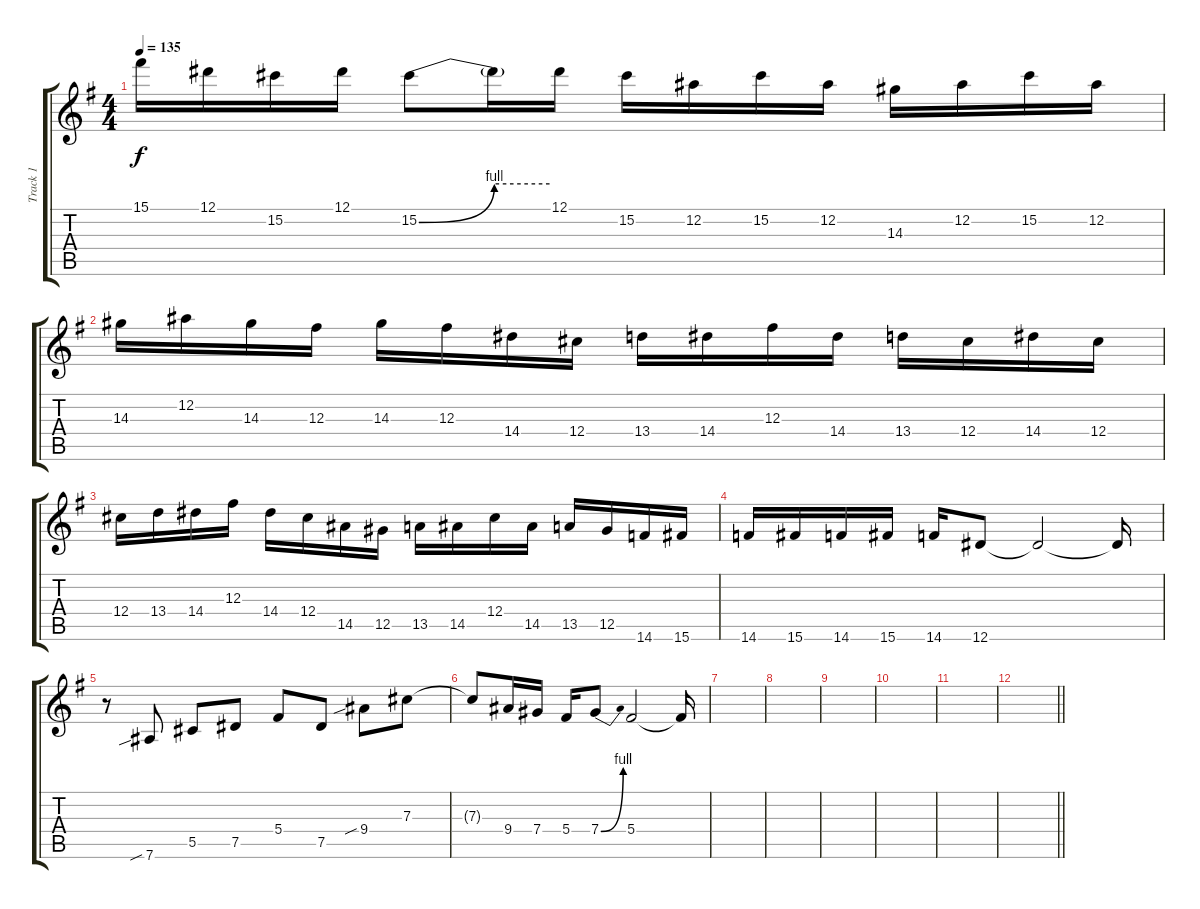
\track ("Track 1" "Track 1") {instrument distortionguitar}
\staff {score tabs}
\tuning (Eb4 Bb3 Gb3 Db3 Ab2 Eb2) {hide}
\ts (4 4)
\tempo 135
\clef g2
\ks eminor
15.1.16{dy f} 12.1.16 15.2.16 12.1.16 15.2{be (bend 0 0 60 4)}.8 15.2{be (hold 0 4 60 4) t}.16 12.1.16 15.2.16 12.2.16 15.2.16 12.2.16 14.3.16 12.2.16 15.2.16 12.2.16 |
14.3.16 12.2.16 14.3.16 12.3.16 14.3.16 12.3.16 14.4.16 12.4.16 13.4.16 14.4.16 12.3.16 14.4.16 13.4.16 12.4.16 14.4.16 12.4.16 |
12.4.16 13.4.16 14.4.16 12.3.16 14.4.16 12.4.16 14.5.16 12.5.16 13.5.16 14.5.16 12.4.16 14.5.16 13.5.16 12.5.16 14.6.16 15.6.16 |
14.6.16 15.6.16 14.6.16 15.6.16 14.6.16 12.6.8 12.6{t}.2 12.6{t}.16 |
r.8 7.6{sib}.8 5.5.8 7.5.8 5.4.8 7.5.8 9.4{sib}.8 7.3.8 |
7.3{t}.8 9.4.16 7.4.16 5.4.16 7.4{be (bend 0 0 60 4)}.8 5.4.2 5.4{t}.16 |
|
|
|
|
|
\barLineRight lightlight
